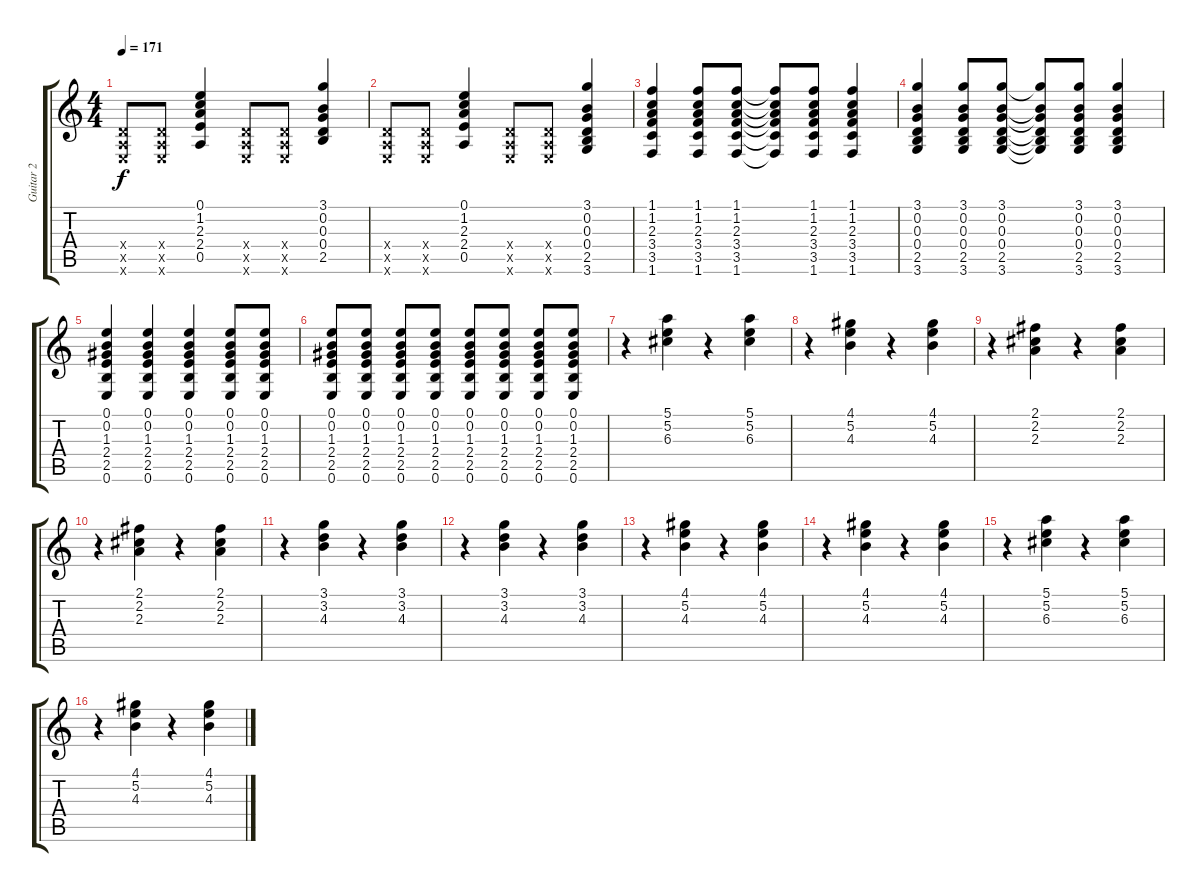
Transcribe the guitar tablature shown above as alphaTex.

\track ("Guitar 2" "Guitar 2") {instrument electricguitarclean}
\staff {score tabs}
\tuning (E4 B3 G3 D3 A2 E2) {hide}
\ts (4 4)
\tempo 171
\clef g2
\ks c
(0.4{x} 0.5{x} 0.6{x}).8{dy f} (0.4{x} 0.5{x} 0.6{x}).8 (0.1 1.2 2.3 2.4 0.5).4 (0.4{x} 0.5{x} 0.6{x}).8 (0.4{x} 0.5{x} 0.6{x}).8 (3.1 0.2 0.3 0.4 2.5).4 |
(0.4{x} 0.5{x} 0.6{x}).8 (0.4{x} 0.5{x} 0.6{x}).8 (0.1 1.2 2.3 2.4 0.5).4 (0.4{x} 0.5{x} 0.6{x}).8 (0.4{x} 0.5{x} 0.6{x}).8 (3.1 0.2 0.3 0.4 2.5 3.6).4 |
(1.1 1.2 2.3 3.4 3.5 1.6).4 (1.1 1.2 2.3 3.4 3.5 1.6).8 (1.1 1.2 2.3 3.4 3.5 1.6).8 (1.1{t} 1.2{t} 2.3{t} 3.4{t} 3.5{t} 1.6{t}).8 (1.1 1.2 2.3 3.4 3.5 1.6).8 (1.1 1.2 2.3 3.4 3.5 1.6).4 |
(3.1 0.2 0.3 0.4 2.5 3.6).4 (3.1 0.2 0.3 0.4 2.5 3.6).8 (3.1 0.2 0.3 0.4 2.5 3.6).8 (3.1{t} 0.2{t} 0.3{t} 0.4{t} 2.5{t} 3.6{t}).8 (3.1 0.2 0.3 0.4 2.5 3.6).8 (3.1 0.2 0.3 0.4 2.5 3.6).4 |
(0.1 0.2 1.3 2.4 2.5 0.6).4 (0.1 0.2 1.3 2.4 2.5 0.6).4 (0.1 0.2 1.3 2.4 2.5 0.6).4 (0.1 0.2 1.3 2.4 2.5 0.6).8 (0.1 0.2 1.3 2.4 2.5 0.6).8 |
(0.1 0.2 1.3 2.4 2.5 0.6).8 (0.1 0.2 1.3 2.4 2.5 0.6).8 (0.1 0.2 1.3 2.4 2.5 0.6).8 (0.1 0.2 1.3 2.4 2.5 0.6).8 (0.1 0.2 1.3 2.4 2.5 0.6).8 (0.1 0.2 1.3 2.4 2.5 0.6).8 (0.1 0.2 1.3 2.4 2.5 0.6).8 (0.1 0.2 1.3 2.4 2.5 0.6).8 |
r.4 (5.1 5.2 6.3).4 r.4 (5.1 5.2 6.3).4 |
r.4 (4.1 5.2 4.3).4 r.4 (4.1 5.2 4.3).4 |
r.4 (2.1 2.2 2.3).4 r.4 (2.1 2.2 2.3).4 |
r.4 (2.1 2.2 2.3).4 r.4 (2.1 2.2 2.3).4 |
r.4 (3.1 3.2 4.3).4 r.4 (3.1 3.2 4.3).4 |
r.4 (3.1 3.2 4.3).4 r.4 (3.1 3.2 4.3).4 |
r.4 (4.1 5.2 4.3).4 r.4 (4.1 5.2 4.3).4 |
r.4 (4.1 5.2 4.3).4 r.4 (4.1 5.2 4.3).4 |
r.4 (5.1 5.2 6.3).4 r.4 (5.1 5.2 6.3).4 |
r.4 (4.1 5.2 4.3).4 r.4 (4.1 5.2 4.3).4
